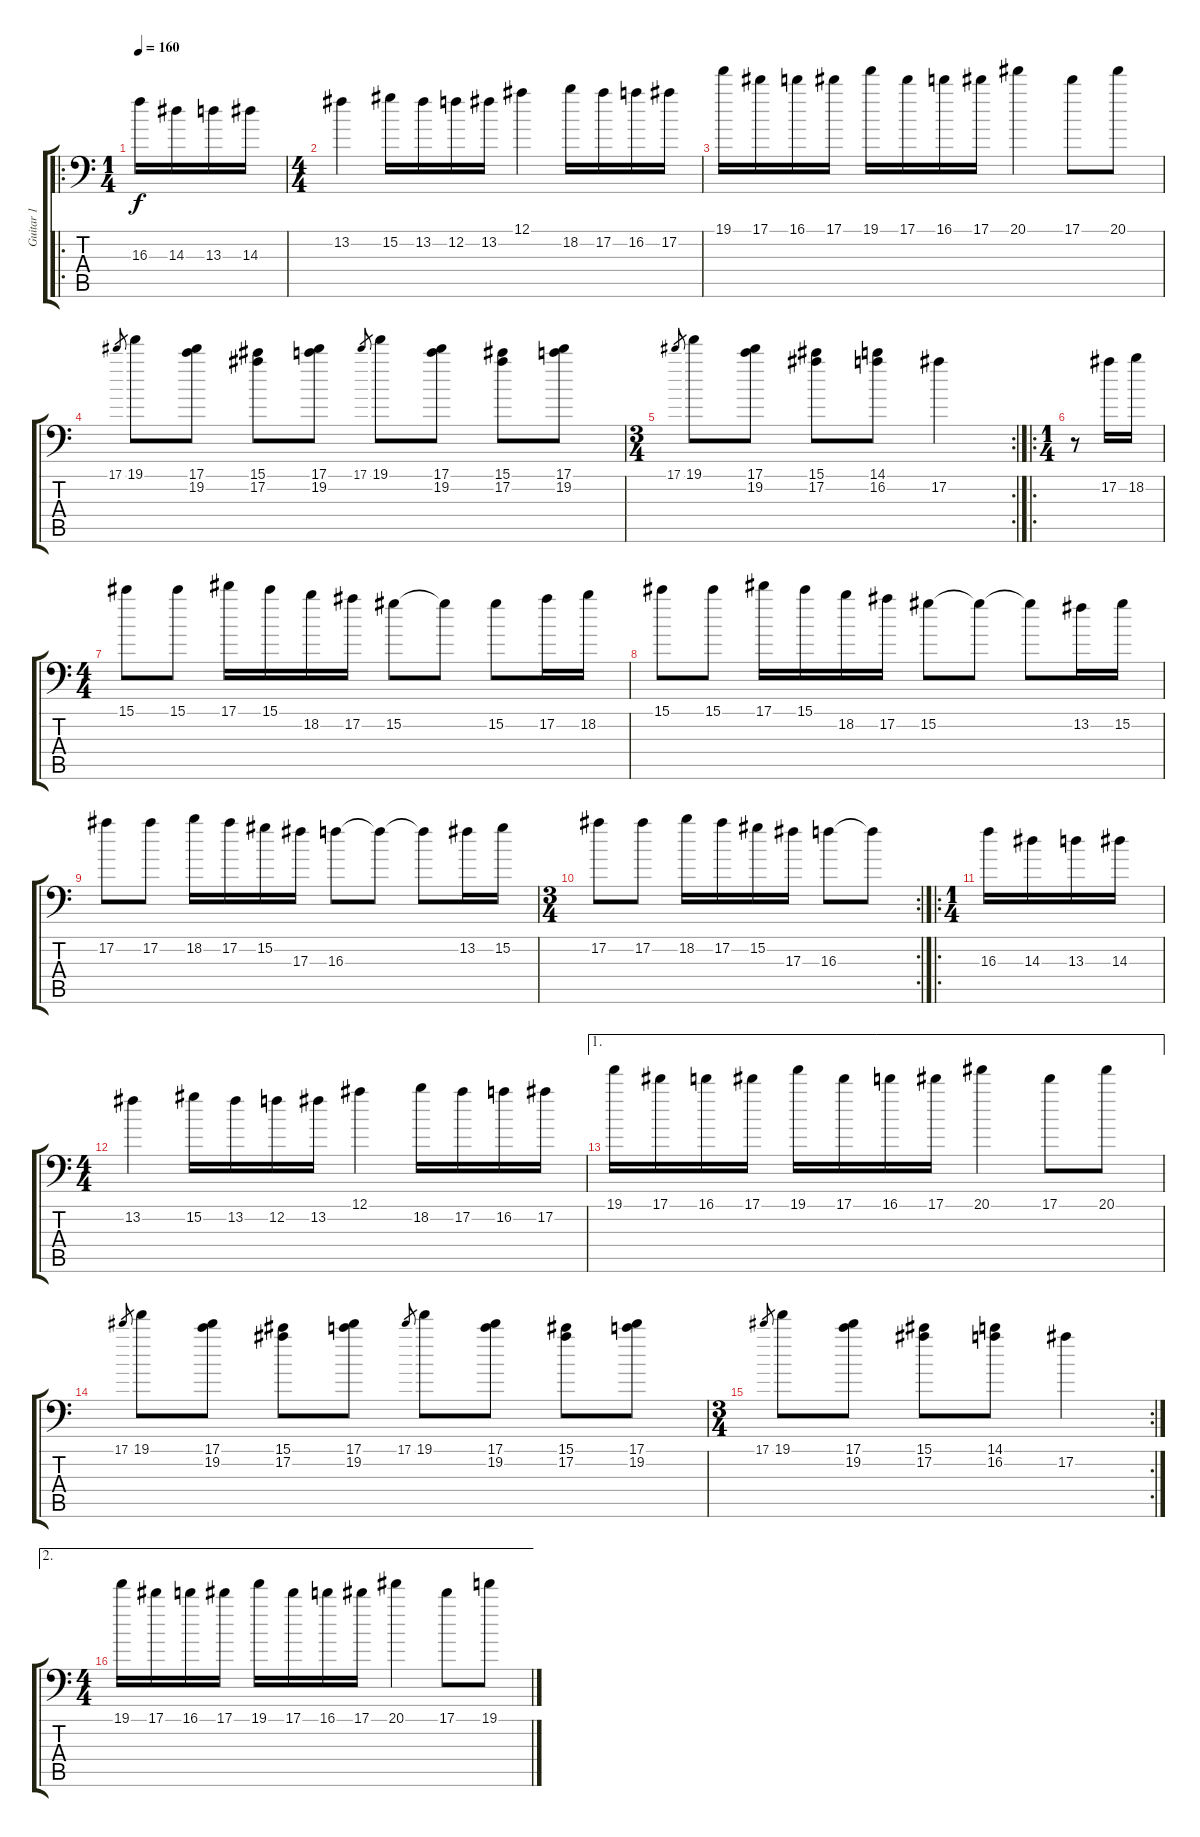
\track ("Guitar 1" "Guitar 1") {instrument distortionguitar}
\staff {score tabs}
\tuning (Bb3 F3 Db3 Ab2 Eb2 Bb1) {hide}
\ro
\ts (1 4)
\tempo 160
\clef f4
\ks c
16.3.16{dy f instrument distortionguitar} 14.3.16 13.3.16 14.3.16 |
\ts (4 4)
13.2.4 15.2.16 13.2.16 12.2.16 13.2.16 12.1.4 18.2.16 17.2.16 16.2.16 17.2.16 |
19.1.16 17.1.16 16.1.16 17.1.16 19.1.16 17.1.16 16.1.16 17.1.16 20.1.4 17.1.8 20.1.8 |
17.1.8{gr} 19.1.8 (17.1 19.2).8 (15.1 17.2).8 (17.1 19.2).8 17.1.8{gr} 19.1.8 (17.1 19.2).8 (15.1 17.2).8 (17.1 19.2).8 |
\rc 2
\ts (3 4)
17.1.8{gr} 19.1.8 (17.1 19.2).8 (15.1 17.2).8 (14.1 16.2).8 17.2.4 |
\ro
\ts (1 4)
r.8 17.2.16 18.2.16 |
\ts (4 4)
15.1.8 15.1.8 17.1.16 15.1.16 18.2.16 17.2.16 15.2.8 15.2{t}.8 15.2.8 17.2.16 18.2.16 |
15.1.8 15.1.8 17.1.16 15.1.16 18.2.16 17.2.16 15.2.8 15.2{t}.8 15.2{t}.8 13.2.16 15.2.16 |
17.2.8 17.2.8 18.2.16 17.2.16 15.2.16 17.3.16 16.3.8 16.3{t}.8 16.3{t}.8 13.2.16 15.2.16 |
\rc 2
\ts (3 4)
17.2.8 17.2.8 18.2.16 17.2.16 15.2.16 17.3.16 16.3.8 16.3{t}.8 |
\ro
\ts (1 4)
16.3.16 14.3.16 13.3.16 14.3.16 |
\ts (4 4)
13.2.4 15.2.16 13.2.16 12.2.16 13.2.16 12.1.4 18.2.16 17.2.16 16.2.16 17.2.16 |
\ae 1
19.1.16 17.1.16 16.1.16 17.1.16 19.1.16 17.1.16 16.1.16 17.1.16 20.1.4 17.1.8 20.1.8 |
17.1.8{gr} 19.1.8 (17.1 19.2).8 (15.1 17.2).8 (17.1 19.2).8 17.1.8{gr} 19.1.8 (17.1 19.2).8 (15.1 17.2).8 (17.1 19.2).8 |
\rc 2
\ts (3 4)
17.1.8{gr} 19.1.8 (17.1 19.2).8 (15.1 17.2).8 (14.1 16.2).8 17.2.4 |
\ae 2
\ts (4 4)
19.1.16 17.1.16 16.1.16 17.1.16 19.1.16 17.1.16 16.1.16 17.1.16 20.1.4 17.1.8 19.1.8
